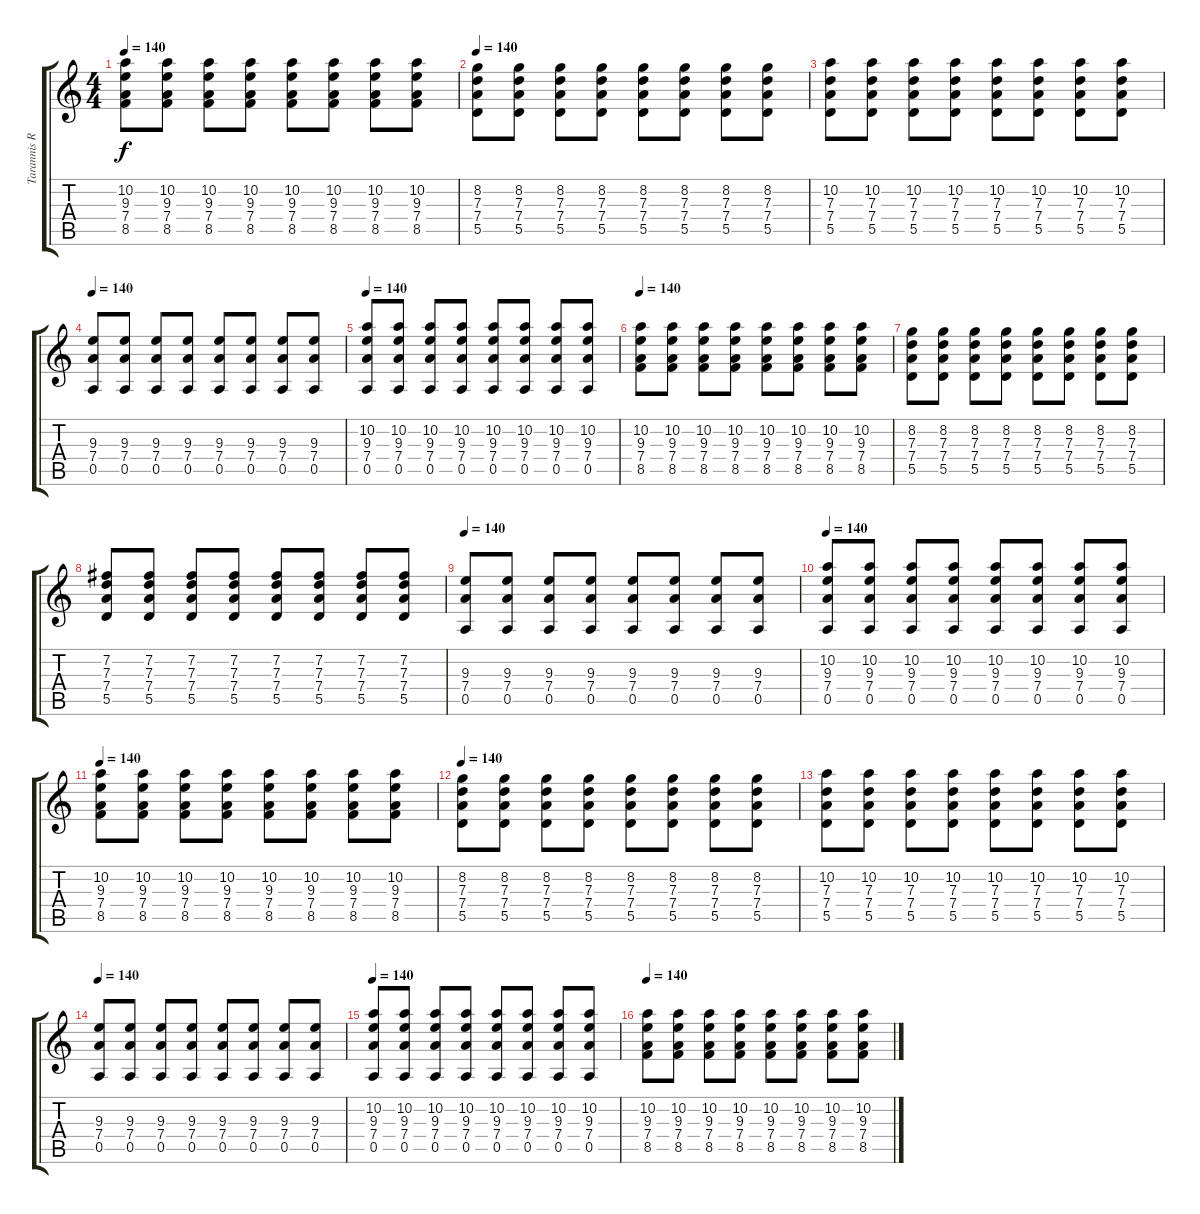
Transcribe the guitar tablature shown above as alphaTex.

\track ("Tarannis Rythm Guitar" "Tarannis R") {instrument distortionguitar}
\staff {score tabs}
\tuning (E4 B3 G3 D3 A2 E2) {hide}
\ts (4 4)
\tempo 140
\clef g2
\ks c
(10.2 9.3 7.4 8.5).8{dy f} (10.2 9.3 7.4 8.5).8 (10.2 9.3 7.4 8.5).8 (10.2 9.3 7.4 8.5).8 (10.2 9.3 7.4 8.5).8 (10.2 9.3 7.4 8.5).8 (10.2 9.3 7.4 8.5).8 (10.2 9.3 7.4 8.5).8 |
\tempo 140
(8.2 7.3 7.4 5.5).8 (8.2 7.3 7.4 5.5).8 (8.2 7.3 7.4 5.5).8 (8.2 7.3 7.4 5.5).8 (8.2 7.3 7.4 5.5).8 (8.2 7.3 7.4 5.5).8 (8.2 7.3 7.4 5.5).8 (8.2 7.3 7.4 5.5).8 |
(10.2 7.3 7.4 5.5).8 (10.2 7.3 7.4 5.5).8 (10.2 7.3 7.4 5.5).8 (10.2 7.3 7.4 5.5).8 (10.2 7.3 7.4 5.5).8 (10.2 7.3 7.4 5.5).8 (10.2 7.3 7.4 5.5).8 (10.2 7.3 7.4 5.5).8 |
\tempo 140
(9.3 7.4 0.5).8 (9.3 7.4 0.5).8 (9.3 7.4 0.5).8 (9.3 7.4 0.5).8 (9.3 7.4 0.5).8 (9.3 7.4 0.5).8 (9.3 7.4 0.5).8 (9.3 7.4 0.5).8 |
\tempo 140
(10.2 9.3 7.4 0.5).8 (10.2 9.3 7.4 0.5).8 (10.2 9.3 7.4 0.5).8 (10.2 9.3 7.4 0.5).8 (10.2 9.3 7.4 0.5).8 (10.2 9.3 7.4 0.5).8 (10.2 9.3 7.4 0.5).8 (10.2 9.3 7.4 0.5).8 |
\tempo 140
(10.2 9.3 7.4 8.5).8 (10.2 9.3 7.4 8.5).8 (10.2 9.3 7.4 8.5).8 (10.2 9.3 7.4 8.5).8 (10.2 9.3 7.4 8.5).8 (10.2 9.3 7.4 8.5).8 (10.2 9.3 7.4 8.5).8 (10.2 9.3 7.4 8.5).8 |
(8.2 7.3 7.4 5.5).8 (8.2 7.3 7.4 5.5).8 (8.2 7.3 7.4 5.5).8 (8.2 7.3 7.4 5.5).8 (8.2 7.3 7.4 5.5).8 (8.2 7.3 7.4 5.5).8 (8.2 7.3 7.4 5.5).8 (8.2 7.3 7.4 5.5).8 |
(7.2 7.3 7.4 5.5).8 (7.2 7.3 7.4 5.5).8 (7.2 7.3 7.4 5.5).8 (7.2 7.3 7.4 5.5).8 (7.2 7.3 7.4 5.5).8 (7.2 7.3 7.4 5.5).8 (7.2 7.3 7.4 5.5).8 (7.2 7.3 7.4 5.5).8 |
\tempo 140
(9.3 7.4 0.5).8 (9.3 7.4 0.5).8 (9.3 7.4 0.5).8 (9.3 7.4 0.5).8 (9.3 7.4 0.5).8 (9.3 7.4 0.5).8 (9.3 7.4 0.5).8 (9.3 7.4 0.5).8 |
\tempo 140
(10.2 9.3 7.4 0.5).8 (10.2 9.3 7.4 0.5).8 (10.2 9.3 7.4 0.5).8 (10.2 9.3 7.4 0.5).8 (10.2 9.3 7.4 0.5).8 (10.2 9.3 7.4 0.5).8 (10.2 9.3 7.4 0.5).8 (10.2 9.3 7.4 0.5).8 |
\tempo 140
(10.2 9.3 7.4 8.5).8 (10.2 9.3 7.4 8.5).8 (10.2 9.3 7.4 8.5).8 (10.2 9.3 7.4 8.5).8 (10.2 9.3 7.4 8.5).8 (10.2 9.3 7.4 8.5).8 (10.2 9.3 7.4 8.5).8 (10.2 9.3 7.4 8.5).8 |
\tempo 140
(8.2 7.3 7.4 5.5).8 (8.2 7.3 7.4 5.5).8 (8.2 7.3 7.4 5.5).8 (8.2 7.3 7.4 5.5).8 (8.2 7.3 7.4 5.5).8 (8.2 7.3 7.4 5.5).8 (8.2 7.3 7.4 5.5).8 (8.2 7.3 7.4 5.5).8 |
(10.2 7.3 7.4 5.5).8 (10.2 7.3 7.4 5.5).8 (10.2 7.3 7.4 5.5).8 (10.2 7.3 7.4 5.5).8 (10.2 7.3 7.4 5.5).8 (10.2 7.3 7.4 5.5).8 (10.2 7.3 7.4 5.5).8 (10.2 7.3 7.4 5.5).8 |
\tempo 140
(9.3 7.4 0.5).8 (9.3 7.4 0.5).8 (9.3 7.4 0.5).8 (9.3 7.4 0.5).8 (9.3 7.4 0.5).8 (9.3 7.4 0.5).8 (9.3 7.4 0.5).8 (9.3 7.4 0.5).8 |
\tempo 140
(10.2 9.3 7.4 0.5).8 (10.2 9.3 7.4 0.5).8 (10.2 9.3 7.4 0.5).8 (10.2 9.3 7.4 0.5).8 (10.2 9.3 7.4 0.5).8 (10.2 9.3 7.4 0.5).8 (10.2 9.3 7.4 0.5).8 (10.2 9.3 7.4 0.5).8 |
\tempo 140
(10.2 9.3 7.4 8.5).8 (10.2 9.3 7.4 8.5).8 (10.2 9.3 7.4 8.5).8 (10.2 9.3 7.4 8.5).8 (10.2 9.3 7.4 8.5).8 (10.2 9.3 7.4 8.5).8 (10.2 9.3 7.4 8.5).8 (10.2 9.3 7.4 8.5).8
